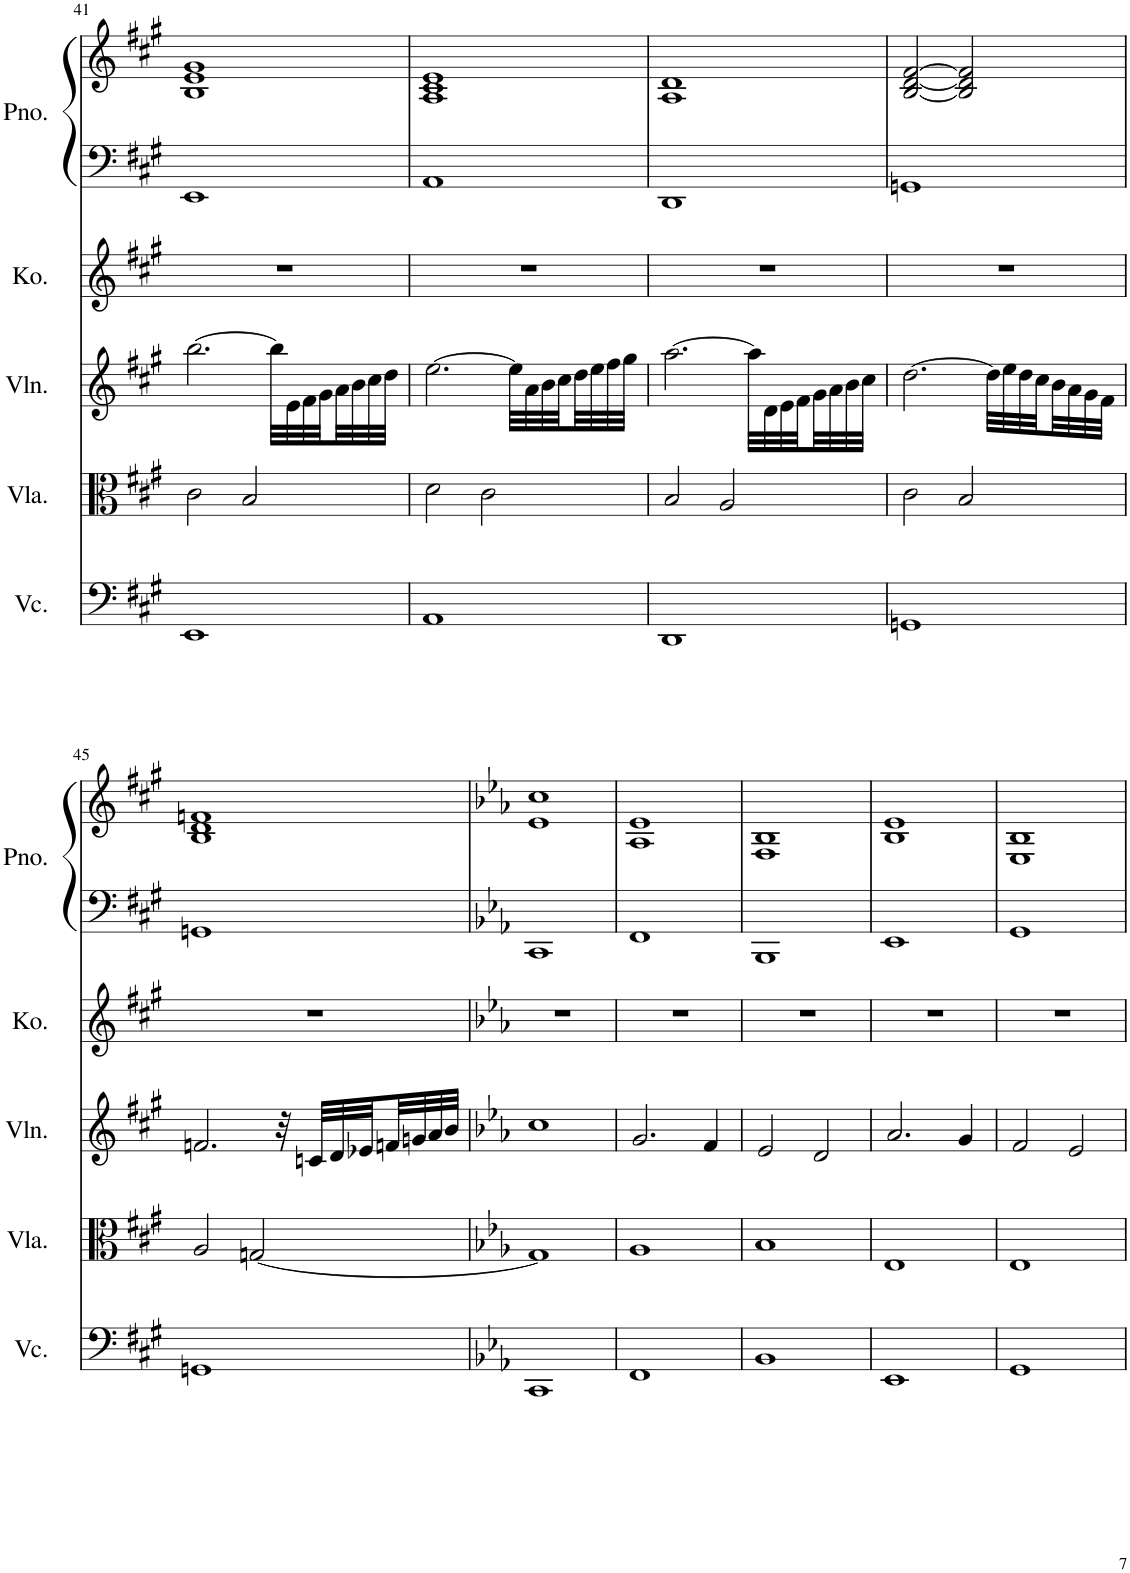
**kern	**kern	**kern	**kern	**kern	**kern
*part5	*part4	*part3	*part2	*part1	*part1
*staff6	*staff5	*staff4	*staff3	*staff2	*staff1
*I"Violoncello	*I"Viola	*I"Violin	*I"Koto	*I"Piano	*
*I'Vc.	*I'Vla.	*I'Vln.	*I'Ko.	*I'Pno.	*
!!LO:PB:g=z
*clefF4	*clefC3	*clefG2	*clefG2	*clefF4	*clefG2
*k[f#c#g#]	*k[f#c#g#]	*k[f#c#g#]	*k[f#c#g#]	*k[f#c#g#]	*k[f#c#g#]
*M2/2	*M2/2	*M2/2	*M2/2	*M2/2	*M2/2
*met(c|)	*met(c|)	*met(c|)	*met(c|)	*met(c|)	*met(c|)
=41	=41	=41	=41	=41	=41
1EE	2c#\	[2.bb\	1r	1EE	1B 1e 1g#
.	2B/	.	.	.	.
.	.	32bb\LLL]	.	.	.
.	.	32e\	.	.	.
.	.	32f#\	.	.	.
.	.	32g#\	.	.	.
.	.	32a\	.	.	.
.	.	32b\	.	.	.
.	.	32cc#\	.	.	.
.	.	32dd\JJJ	.	.	.
=42	=42	=42	=42	=42	=42
1AA	2d\	[2.ee\	1r	1AA	1A 1c# 1e
.	2c#\	.	.	.	.
.	.	32ee\LLL]	.	.	.
.	.	32a\	.	.	.
.	.	32b\	.	.	.
.	.	32cc#\	.	.	.
.	.	32dd\	.	.	.
.	.	32ee\	.	.	.
.	.	32ff#\	.	.	.
.	.	32gg#\JJJ	.	.	.
=43	=43	=43	=43	=43	=43
1DD	2B/	[2.aa\	1r	1DD	1A 1d
.	2A/	.	.	.	.
.	.	32aa\LLL]	.	.	.
.	.	32d\	.	.	.
.	.	32e\	.	.	.
.	.	32f#\	.	.	.
.	.	32g#\	.	.	.
.	.	32a\	.	.	.
.	.	32b\	.	.	.
.	.	32cc#\JJJ	.	.	.
=44	=44	=44	=44	=44	=44
1GGn	2c#\	[2.dd\	1r	1GGn	[2B/ [2d/ [2f#/
.	2B/	.	.	.	2B/] 2d/] 2f#/]
.	.	32dd\LLL]	.	.	.
.	.	32ee\	.	.	.
.	.	32dd\	.	.	.
.	.	32cc#\	.	.	.
.	.	32b\	.	.	.
.	.	32a\	.	.	.
.	.	32g#\	.	.	.
.	.	32f#\JJJ	.	.	.
!!LO:LB:g=z
=45	=45	=45	=45	=45	=45
1GGn	2A/	2.fn/	1r	1GGn	1B 1d 1fn
.	[2Gn/	.	.	.	.
.	.	32r	.	.	.
.	.	32cn/LLL	.	.	.
.	.	32d/	.	.	.
.	.	32e-X/	.	.	.
.	.	32fn/	.	.	.
.	.	32gn/	.	.	.
.	.	32a/	.	.	.
.	.	32b/JJJ	.	.	.
=46	=46	=46	=46	=46	=46
*k[b-e-a-]	*k[b-e-a-]	*k[b-e-a-]	*k[b-e-a-]	*k[b-e-a-]	*k[b-e-a-]
1CC	1G]	1cc	1r	1CC	1e- 1cc
=47	=47	=47	=47	=47	=47
1FF	1A-	2.g/	1r	1FF	1A- 1e-
.	.	4f/	.	.	.
=48	=48	=48	=48	=48	=48
1BB-	1B-	2e-/	1r	1BBB-	1F 1B-
.	.	2d/	.	.	.
=49	=49	=49	=49	=49	=49
1EE-	1E-	2.a-/	1r	1EE-	1B- 1e-
.	.	4g/	.	.	.
=50	=50	=50	=50	=50	=50
1GG	1E-	2f/	1r	1GG	1E- 1B-
.	.	2e-/	.	.	.
=	=	=	=	=	=
*-	*-	*-	*-	*-	*-
